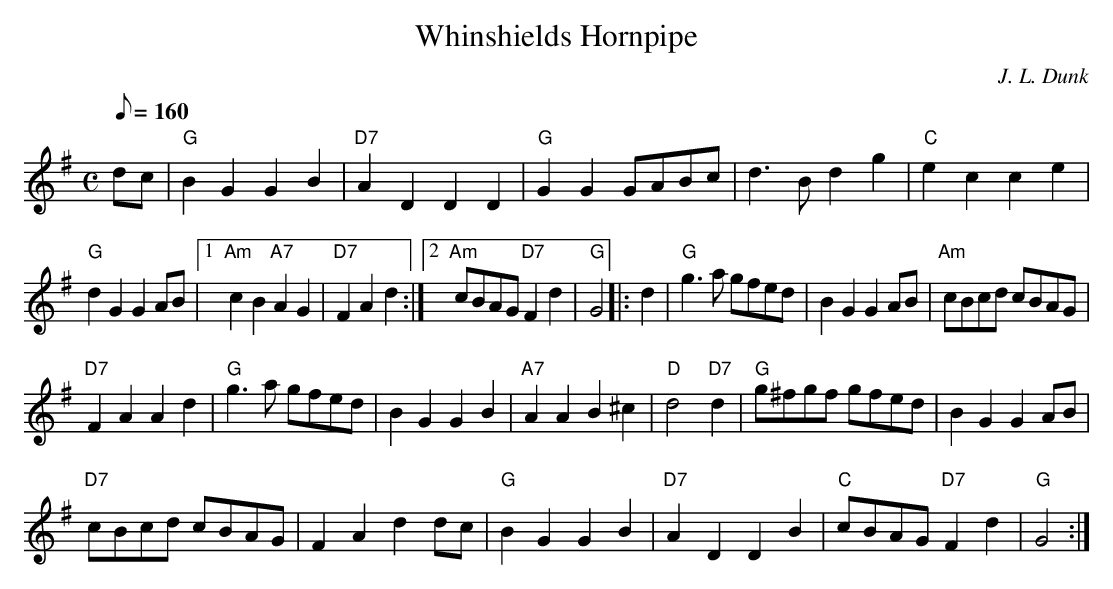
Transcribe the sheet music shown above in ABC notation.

X:1
T: Whinshields Hornpipe
C: J. L. Dunk
M: C
L: 1/8
Q: 160
K: Gmaj
dc |\
"G" B2 G2 G2 B2 | "D7" A2 D2 D2 D2 | "G" G2 G2 GABc |\
d2>B2 d2 g2 |"C" e2 c2 c2 e2 |
"G" d2 G2 G2 AB |\
[1 "Am" c2 B2 "A7" A2 G2 | "D7" F2 A2 d2 :|\
[2 "Am" cBAG "D7" F2 d2 | "G" G4 ||\
|: d2 |\
"G" g2>a2 gfed | B2 G2 G2 AB | "Am" cBcd cBAG |
"D7" F2 A2 A2 d2 | "G" g2>a2 gfed |\
 B2 G2 G2 B2 | "A7" A2 A2 B2 ^c2 | "D" d4 "D7" d2 | "G" g^fgf gfed |\
 B2 G2 G2 AB |
 "D7" cBcd cBAG | F2 A2 d2 dc | "G" B2 G2 G2 B2 | "D7" A2 D2 D2 B2 |\
 "C" cBAG "D7" F2 d2 | "G" G4 :|
